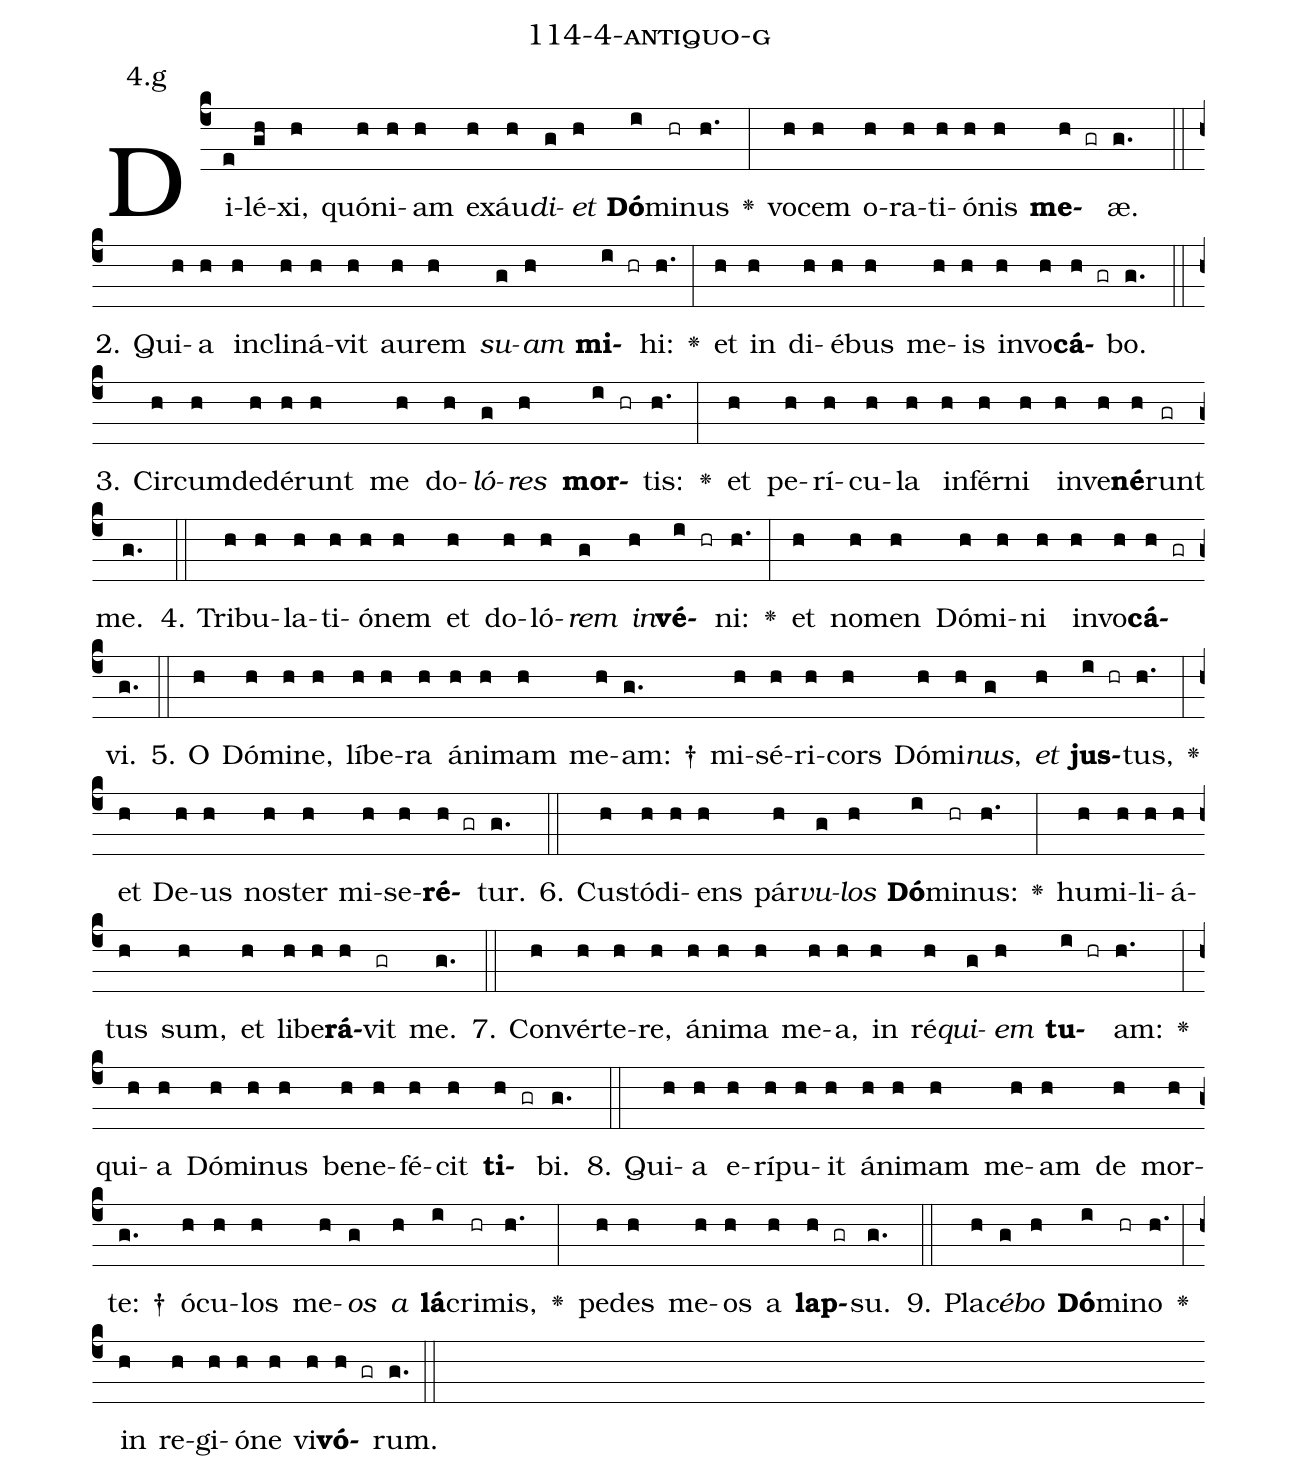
name: 114-4-antiquo-g;
annotation: 4.g;
%%
(c4)Di(e)lé(gh)xi,(h) quón(h)i(h)am(h) ex(h)áu(h)<i>di</i>(g)<i>et</i>(h) <b>Dó</b>(i)mi(hr)nus(h.) <v>\greheightstar</v>(:) vo(h)cem(h) o(h)ra(h)ti(h)ó(h)nis(h) <b>me</b>(h gr)æ.(g.) (::)
2. Qui(h)a(h) in(h)cli(h)ná(h)vit(h) au(h)rem(h) <i>su</i>(g)<i>am</i>(h) <b>mi</b>(i hr)hi:(h.) <v>\greheightstar</v>(:) et(h) in(h) di(h)é(h)bus(h) me(h)is(h) in(h)vo(h)<b>cá</b>(h gr)bo.(g.) (::)
3. Cir(h)cum(h)de(h)dé(h)runt(h) me(h) do(h)<i>ló</i>(g)<i>res</i>(h) <b>mor</b>(i hr)tis:(h.) <v>\greheightstar</v>(:) et(h) pe(h)rí(h)cu(h)la(h) in(h)fér(h)ni(h) in(h)ve(h)<b>né</b>(h)runt(gr) me.(g.) (::)
4. Tri(h)bu(h)la(h)ti(h)ó(h)nem(h) et(h) do(h)ló(h)<i>rem</i>(g) <i>in</i>(h)<b>vé</b>(i hr)ni:(h.) <v>\greheightstar</v>(:) et(h) no(h)men(h) Dó(h)mi(h)ni(h) in(h)vo(h)<b>cá</b>(h gr)vi.(g.) (::)
5. O(h) Dó(h)mi(h)ne,(h) lí(h)be(h)ra(h) á(h)ni(h)mam(h) me(h)am: †(g.) mi(h)sé(h)ri(h)cors(h) Dó(h)mi(h)<i>nus</i>,(g) <i>et</i>(h) <b>jus</b>(i hr)tus,(h.) <v>\greheightstar</v>(:) et(h) De(h)us(h) nos(h)ter(h) mi(h)se(h)<b>ré</b>(h gr)tur.(g.) (::)
6. Cus(h)tó(h)di(h)ens(h) pár(h)<i>vu</i>(g)<i>los</i>(h) <b>Dó</b>(i)mi(hr)nus:(h.) <v>\greheightstar</v>(:) hu(h)mi(h)li(h)á(h)tus(h) sum,(h) et(h) li(h)be(h)<b>rá</b>(h)vit(gr) me.(g.) (::)
7. Con(h)vér(h)te(h)re,(h) á(h)ni(h)ma(h) me(h)a,(h) in(h) ré(h)<i>qui</i>(g)<i>em</i>(h) <b>tu</b>(i hr)am:(h.) <v>\greheightstar</v>(:) qui(h)a(h) Dó(h)mi(h)nus(h) be(h)ne(h)fé(h)cit(h) <b>ti</b>(h gr)bi.(g.) (::)
8. Qui(h)a(h) e(h)rí(h)pu(h)it(h) á(h)ni(h)mam(h) me(h)am(h) de(h) mor(h)te: †(g.) ó(h)cu(h)los(h) me(h)<i>os</i>(g) <i>a</i>(h) <b>lá</b>(i)cri(hr)mis,(h.) <v>\greheightstar</v>(:) pe(h)des(h) me(h)os(h) a(h) <b>lap</b>(h gr)su.(g.) (::)
9. Pla(h)<i>cé</i>(g)<i>bo</i>(h) <b>Dó</b>(i)mi(hr)no(h.) <v>\greheightstar</v>(:) in(h) re(h)gi(h)ó(h)ne(h) vi(h)<b>vó</b>(h gr)rum.(g.) (::)
